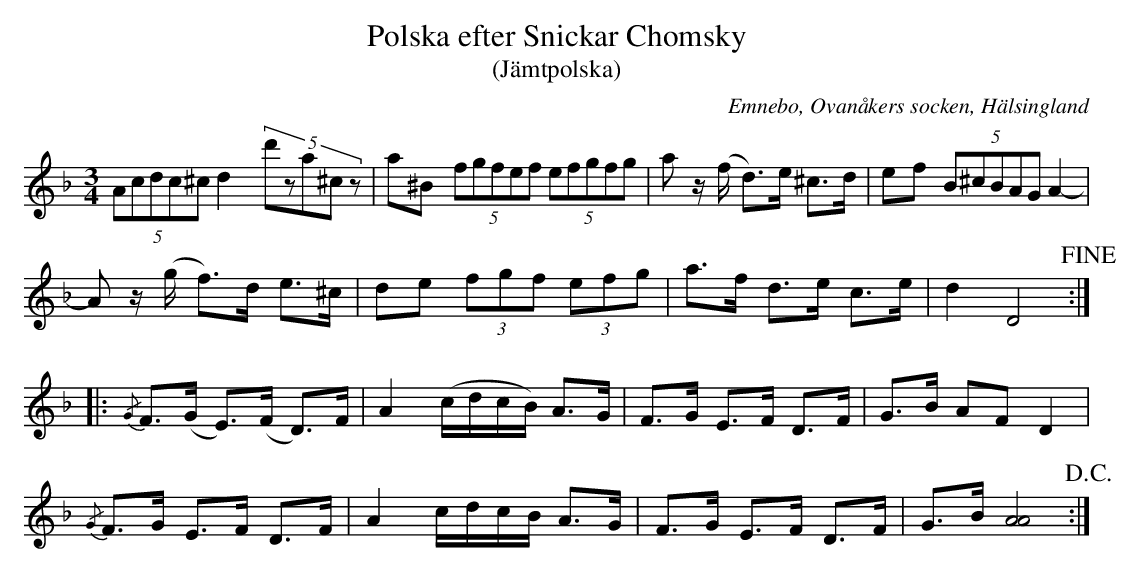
X:1
T: Polska efter Snickar Chomsky
T: (Jämtpolska)
O: Emnebo, Ovanåkers socken, Hälsingland
M: 3/4
L: 1/16
K: Dm
(5:2A2c2d2c2^c2 d4 (5:2d'2z2a2^c2z2 |a2^B2 (5:2f2g2f2e2f2 (5:2e2f2g2f2g2 | a2 z(f d2)>e2 ^c2>d2 | e2f2 (5:2B2^c2B2A2G2 A4- |
A2 z(g f2)>d2     e2>^c2 | d2e2 (3f2g2f2 (3e2f2g2 | a2>f2 d2>e2 c2>e2 | d4   D8 !fine! ::
{/G}F2>(G2 E2>)(F2 D2>)F2 | A4 (cdcB) A2>G2 | F2>G2 E2>F2 D2>F2 | G2>B2 A2F2  D4      |
{/G}F2>G2  E2>F2   D2>F2  | A4  cdcB  A2>G2 | F2>G2 E2>F2 D2>F2 | G2>B2 [AA]8 !D.C.! :|
